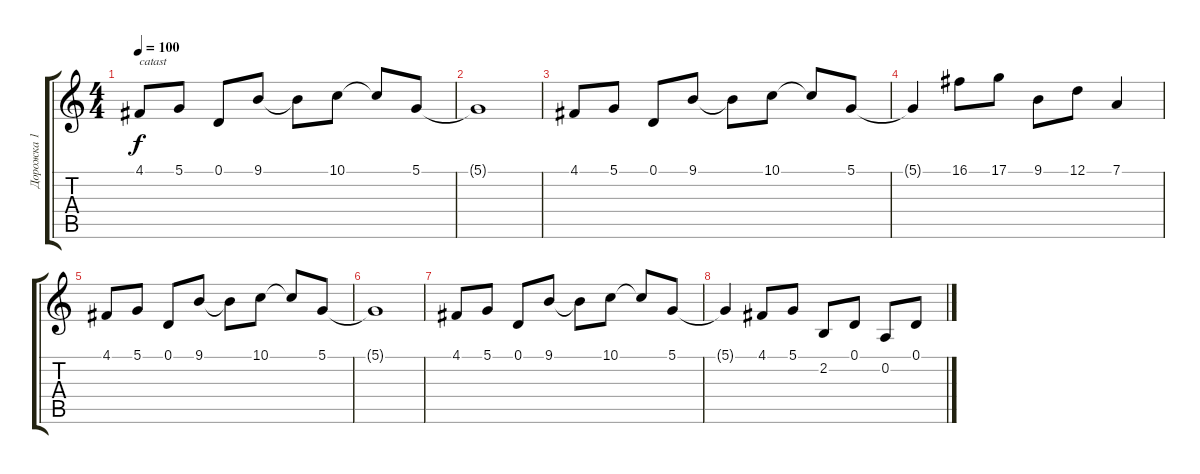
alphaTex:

\track ("Дорожка 1" "Дорожка 1") {instrument lead1square}
\staff {score tabs}
\tuning (D4 A3 F3 C3 G2 D2) {hide}
\ts (4 4)
\tempo 100
\clef g2
\ks c
4.1.8{txt "catast" dy f} 5.1.8 0.1.8 9.1.8 9.1{t}.8 10.1.8 10.1{t}.8 5.1.8 |
5.1{t}.1 |
4.1.8 5.1.8 0.1.8 9.1.8 9.1{t}.8 10.1.8 10.1{t}.8 5.1.8 |
5.1{t}.4 16.1.8 17.1.8 9.1.8 12.1.8 7.1.4 |
4.1.8 5.1.8 0.1.8 9.1.8 9.1{t}.8 10.1.8 10.1{t}.8 5.1.8 |
5.1{t}.1 |
4.1.8 5.1.8 0.1.8 9.1.8 9.1{t}.8 10.1.8 10.1{t}.8 5.1.8 |
5.1{t}.4 4.1.8 5.1.8 2.2.8 0.1.8 0.2.8 0.1.8
